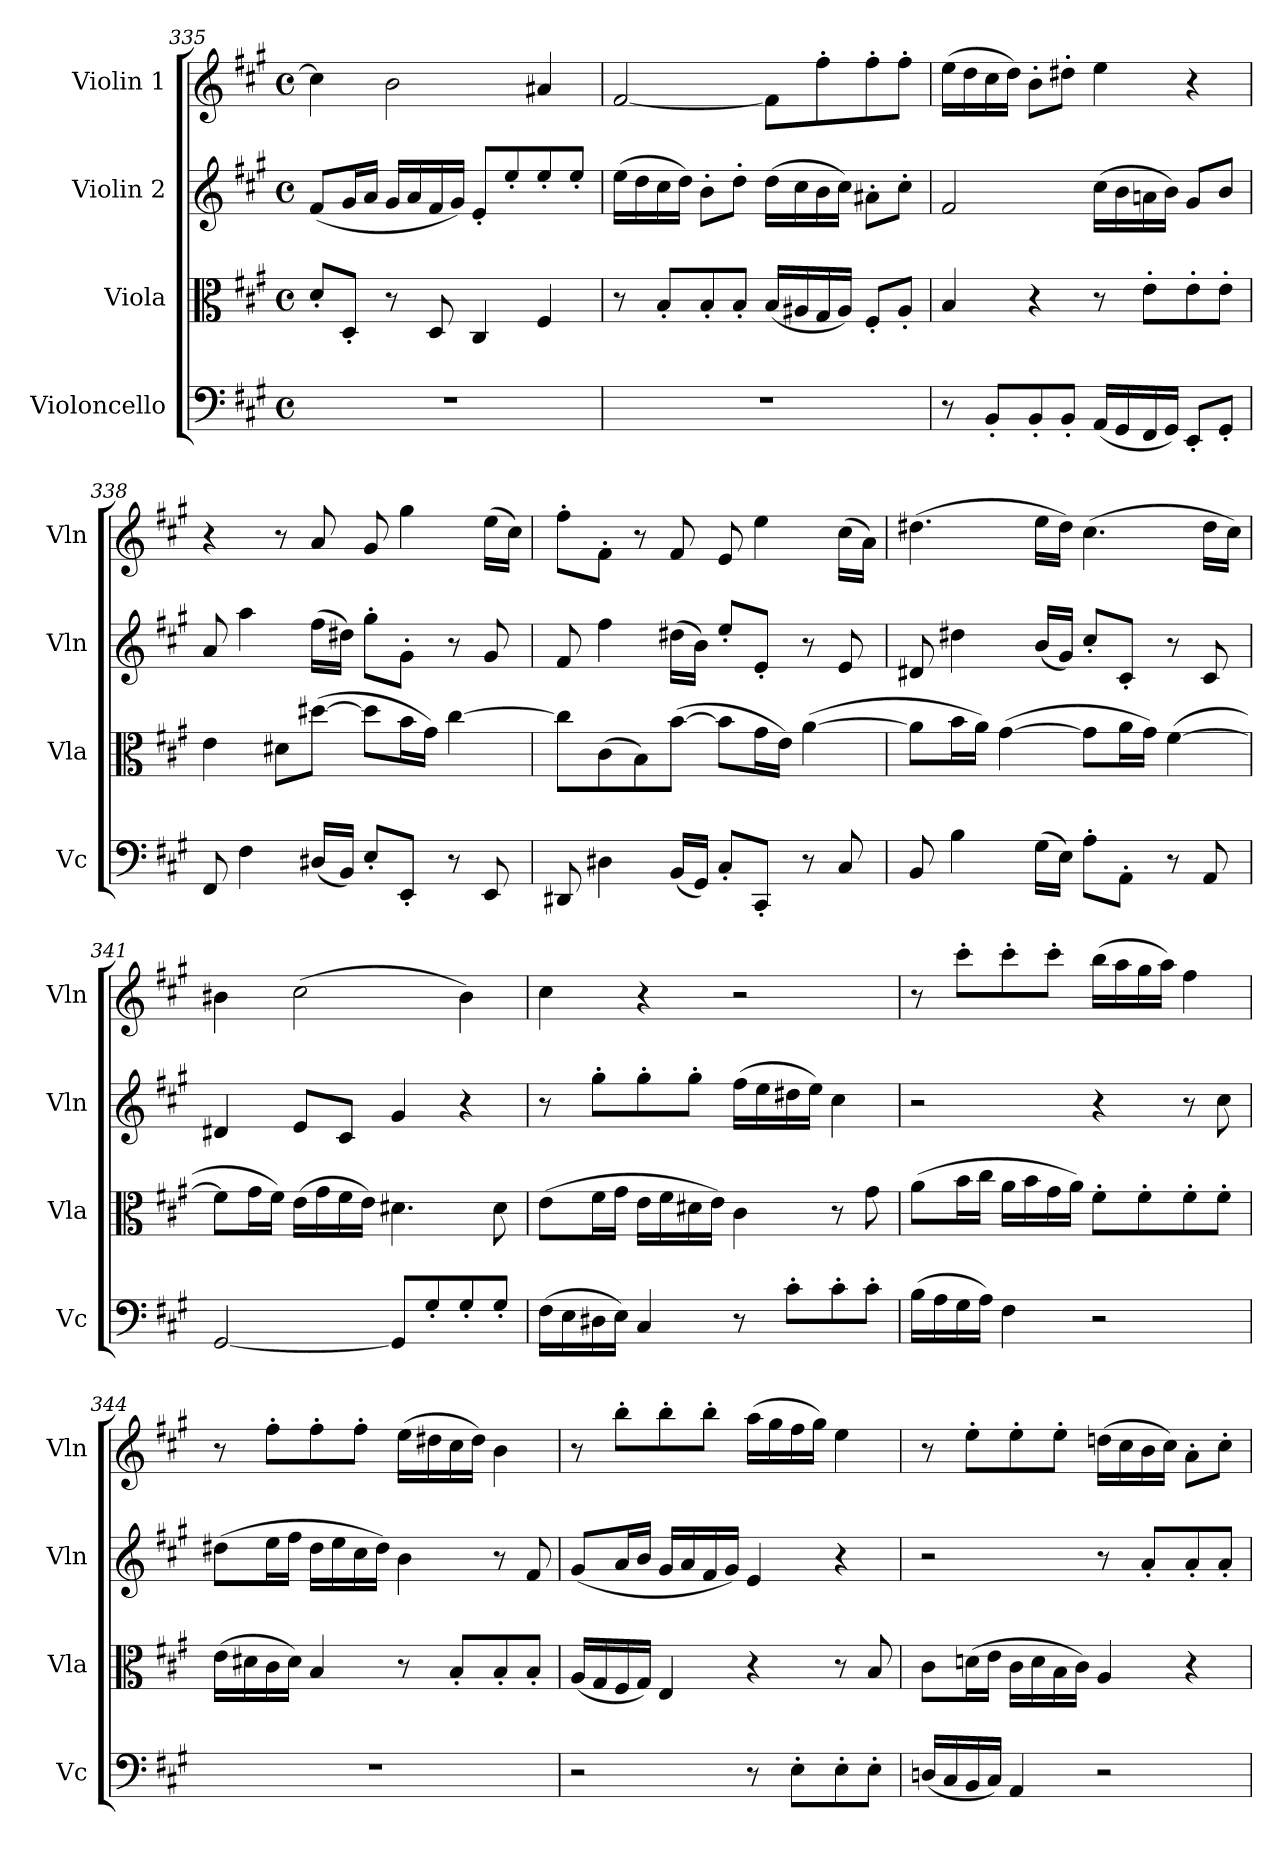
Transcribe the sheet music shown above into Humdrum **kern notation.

**kern	**kern	**kern	**kern
*part4	*part3	*part2	*part1
*staff4	*staff3	*staff2	*staff1
*I"Violoncello	*I"Viola	*I"Violin 2	*I"Violin 1
*I'Vc	*I'Vla	*I'Vln	*I'Vln
*clefF4	*clefC3	*clefG2	*clefG2
*k[f#c#g#]	*k[f#c#g#]	*k[f#c#g#]	*k[f#c#g#]
*M4/4	*M4/4	*M4/4	*M4/4
*met(c)	*met(c)	*met(c)	*met(c)
=335	=335	=335	=335
1r	8d'/L	(<8f#/L	4cc#\]
.	8D'/J	16g#/L	.
.	.	16a/JJ	.
.	8r	16g#/LL	2b\
.	.	16a/	.
.	8D/	16f#/	.
.	.	16g#/JJ)	.
.	4C#/	8e'/L	.
.	.	8ee'/	.
.	4F#/	8ee'/	4a#X/
.	.	8ee'/J	.
=336	=336	=336	=336
1r	8r	(>16ee\LL	[2f#/
.	.	16dd\	.
.	8B'/L	16cc#\	.
.	.	16dd\JJ)	.
.	8B'/	8b'\L	.
.	8B'/J	8dd'\J	.
.	(<16B/LL	(>16dd\LL	8f#\L]
.	16A#X/	16cc#\	.
.	16G#/	16b\	8ff#'\
.	16A#/JJ)	16cc#\JJ)	.
.	8F#'/L	8a#X'\L	8ff#'\
.	8A#'/J	8cc#'\J	8ff#'\J
!!LO:LB:g=z
=337	=337	=337	=337
8r	4B/	2f#/	(>16ee\LL
.	.	.	16dd\
8BB'/L	.	.	16cc#\
.	.	.	16dd\JJ)
8BB'/	4r	.	8b'\L
8BB'/J	.	.	8dd#X'\J
(<16AA/LL	8r	(>16cc#\LL	4ee\
16GG#/	.	16b\	.
16FF#/	8e'\L	16an\	.
16GG#/JJ)	.	16b\JJ)	.
8EE'/L	8e'\	8g#/L	4r
8GG#'/J	8e'\J	8b/J	.
=338	=338	=338	=338
8FF#/	4e\	8a/	4r
4F#\	.	4aa\	.
.	8d#X\L	.	8r
(<16D#X/LL	(>[8dd#X\J	(>16ff#\LL	8a/
16BB/JJ)	.	16dd#X\JJ)	.
8E'/L	8dd#\L]	8gg#'\L	8g#/
8EE'/J	16b\L	8g#'\J	4gg#\
.	16g#\JJ)	.	.
8r	[4cc#\	8r	.
8EE/	.	8g#/	(>16ee\LL
.	.	.	16cc#\JJ)
=339	=339	=339	=339
8DD#X/	8cc#\L]	8f#/	8ff#'\L
4D#X\	(>8c#\	4ff#\	8f#'\J
.	8B\)	.	8r
(<16BB/LL	(>[8b\J	(>16dd#X\LL	8f#/
16GG#/JJ)	.	16b\JJ)	.
8C#'/L	8b\L]	8ee'/L	8e/
8CC#'/J	16g#\L	8e'/J	4ee\
.	16e\JJ)	.	.
8r	(>[4a\	8r	.
8C#/	.	8e/	(>16cc#\LL
.	.	.	16a\JJ)
=340	=340	=340	=340
8BB/	8a\L]	8d#X/	(>4.dd#X\
4B\	16b\L	4dd#X\	.
.	16a\JJ)	.	.
.	(>[4g#\	.	.
(>16G#\LL	.	(<16b/LL	16ee\LL
16E\JJ)	.	16g#/JJ)	16dd#\JJ)
8A'\L	8g#\L]	8cc#'/L	(>4.cc#\
8AA'\J	16a\L	8c#'/J	.
.	16g#\JJ)	.	.
8r	(>[4f#\	8r	.
8AA/	.	8c#/	16dd#\LL
.	.	.	16cc#\JJ)
!!LO:LB:g=z
=341	=341	=341	=341
[2GG#/	8f#\L]	4d#X/	4b#X\
.	16g#\L	.	.
.	16f#\JJ)	.	.
.	(>16e\LL	8e/L	(>2cc#\
.	16g#\	.	.
.	16f#\	8c#/J	.
.	16e\JJ)	.	.
8GG#/L]	4.d#X\	4g#/	.
8G#'/	.	.	.
8G#'/	.	4r	4b#\)
8G#'/J	8d#\	.	.
=342	=342	=342	=342
(>16F#\LL	(>8e\L	8r	4cc#\
16E\	.	.	.
16D#X\	16f#\L	8gg#'\L	.
16E\JJ)	16g#\JJ	.	.
4C#/	16e\LL	8gg#'\	4r
.	16f#\	.	.
.	16d#X\	8gg#'\J	.
.	16e\JJ)	.	.
8r	4c#\	(>16ff#\LL	2r
.	.	16ee\	.
8c#'\L	.	16dd#X\	.
.	.	16ee\JJ)	.
8c#'\	8r	4cc#\	.
8c#'\J	8g#\	.	.
=343	=343	=343	=343
(>16B\LL	(>8a\L	2r	8r
16A\	.	.	.
16G#\	16b\L	.	8ccc#'\L
16A\JJ)	16cc#\JJ	.	.
4F#\	16a\LL	.	8ccc#'\
.	16b\	.	.
.	16g#\	.	8ccc#'\J
.	16a\JJ)	.	.
2r	8f#'\L	4r	(>16bb\LL
.	.	.	16aa\
.	8f#'\	.	16gg#\
.	.	.	16aa\JJ)
.	8f#'\	8r	4ff#\
.	8f#'\J	8cc#\	.
!!LO:PB:g=z
=344	=344	=344	=344
1r	(>16e\LL	(>8dd#X\L	8r
.	16d#X\	.	.
.	16c#\	16ee\L	8ff#'\L
.	16d#\JJ)	16ff#\JJ	.
.	4B/	16dd#\LL	8ff#'\
.	.	16ee\	.
.	.	16cc#\	8ff#'\J
.	.	16dd#\JJ)	.
.	8r	4b\	(>16ee\LL
.	.	.	16dd#X\
.	8B'/L	.	16cc#\
.	.	.	16dd#\JJ)
.	8B'/	8r	4b\
.	8B'/J	8f#/	.
=345	=345	=345	=345
2r	(<16A/LL	(<8g#/L	8r
.	16G#/	.	.
.	16F#/	16a/L	8bb'\L
.	16G#/JJ)	16b/JJ	.
.	4E/	16g#/LL	8bb'\
.	.	16a/	.
.	.	16f#/	8bb'\J
.	.	16g#/JJ)	.
8r	4r	4e/	(>16aa\LL
.	.	.	16gg#\
8E'\L	.	.	16ff#\
.	.	.	16gg#\JJ)
8E'\	8r	4r	4ee\
8E'\J	8B/	.	.
=346	=346	=346	=346
(<16Dn/LL	8c#\L	2r	8r
16C#/	.	.	.
16BB/	(>16dn\L	.	8ee'\L
16C#/JJ)	16e\JJ	.	.
4AA/	16c#\LL	.	8ee'\
.	16d\	.	.
.	16B\	.	8ee'\J
.	16c#\JJ)	.	.
2r	4A/	8r	(>16ddn\LL
.	.	.	16cc#\
.	.	8a'/L	16b\
.	.	.	16cc#\JJ)
.	4r	8a'/	8a'\L
.	.	8a'/J	8cc#'\J
=	=	=	=
*-	*-	*-	*-
